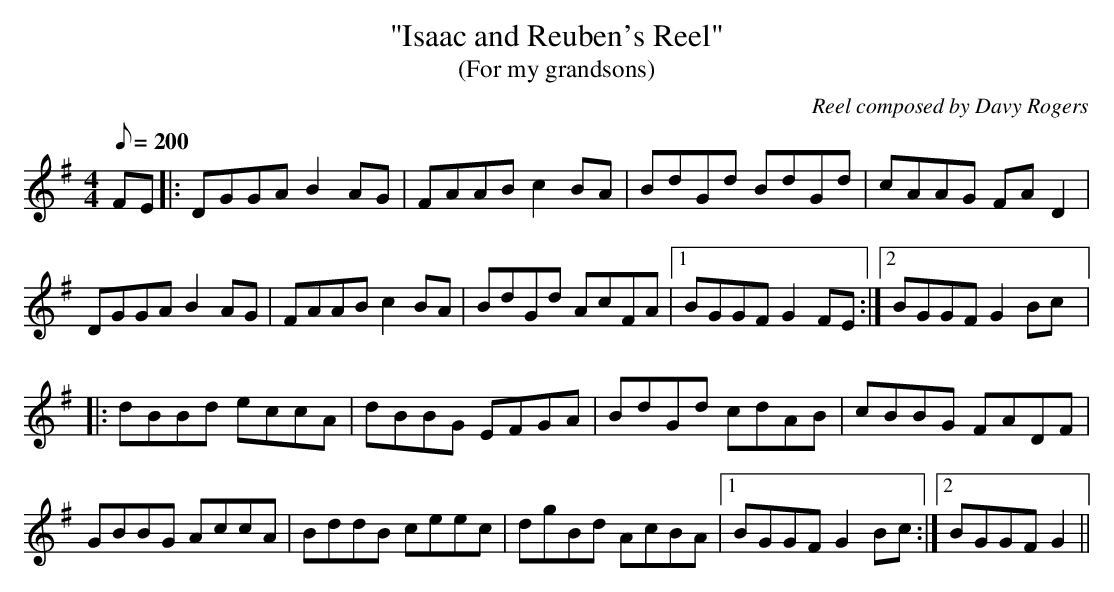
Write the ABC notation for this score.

X:1
T:"Isaac and Reuben's Reel"
T:(For my grandsons)
C:Reel composed by Davy Rogers
L:1/8
Q:200
M:4/4
K:G
FE |: DGGA B2 AG | FAAB c2 BA | BdGd BdGd | cAAG FAD2 |
DGGA B2 AG | FAAB c2 BA | BdGd AcFA |1 BGGF G2 FE :|2 BGGF G2 Bc |:
dBBd eccA | dBBG EFGA | BdGd cdAB | cBBG FADF |
GBBG AccA | BddB ceec | dgBd AcBA |1 BGGF G2 Bc :|2 BGGF G2 ||
